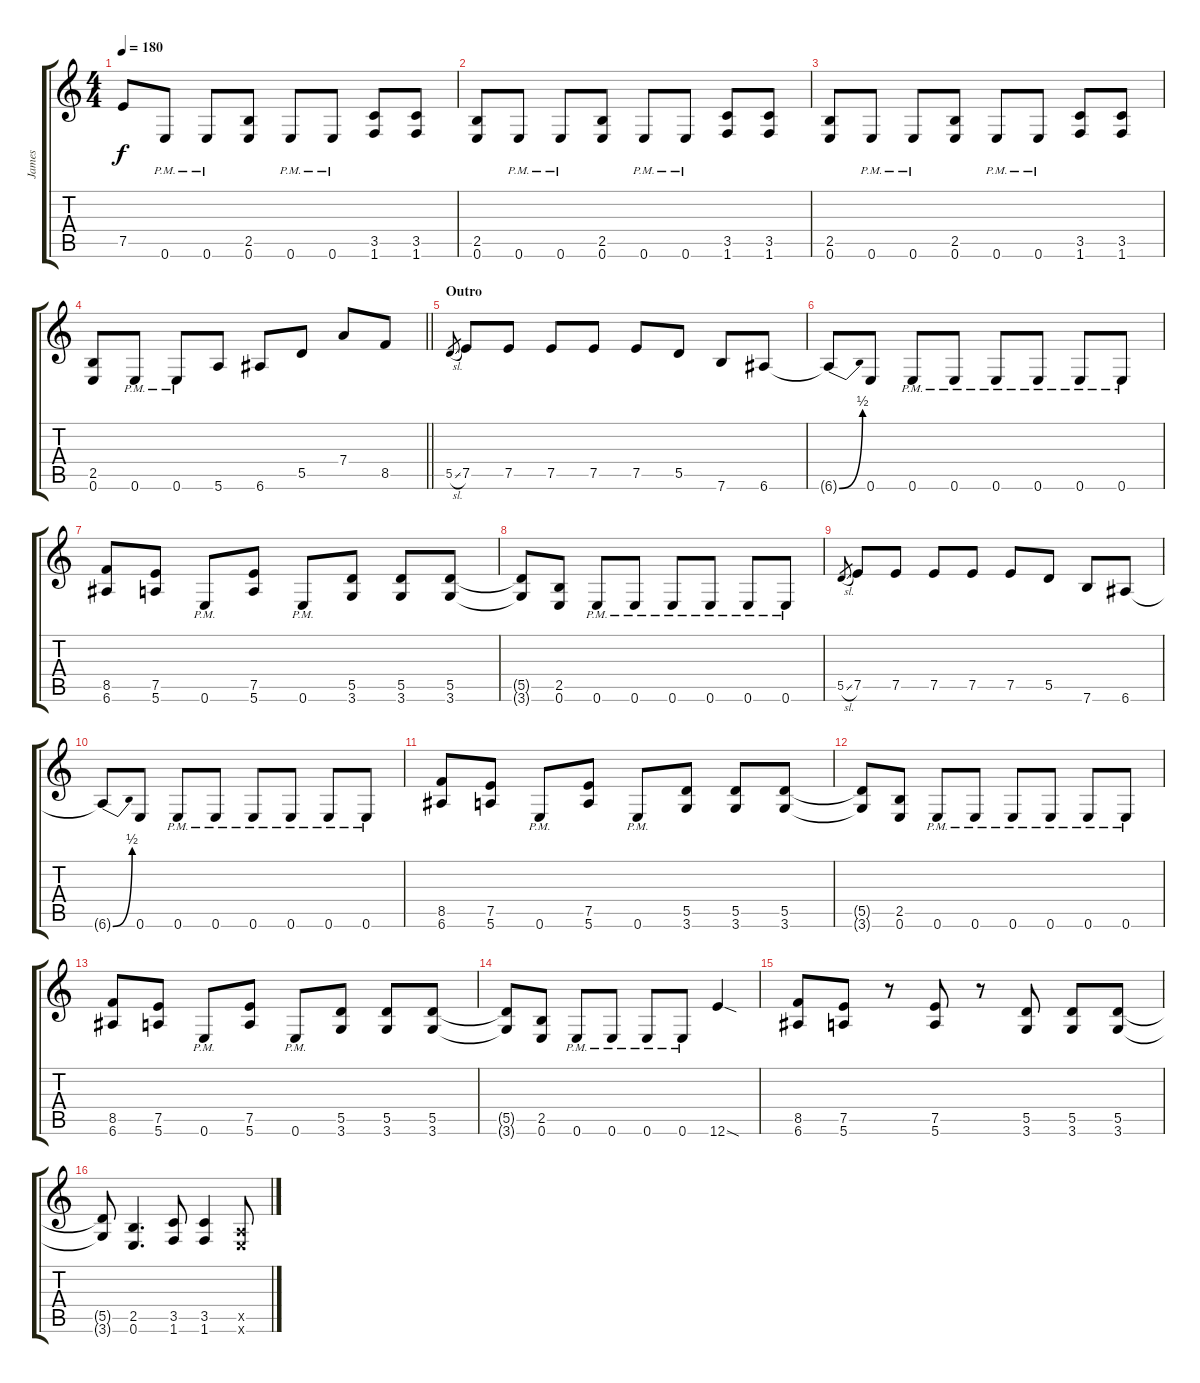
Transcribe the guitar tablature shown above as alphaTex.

\track ("James" "James") {instrument distortionguitar}
\staff {score tabs}
\tuning (E4 B3 G3 D3 A2 E2) {hide}
\ts (4 4)
\tempo 180
\clef g2
\ks c
7.5.8{dy f} 0.6{pm}.8 0.6{pm}.8 (2.5 0.6).8 0.6{pm}.8 0.6{pm}.8 (3.5 1.6).8 (3.5 1.6).8 |
(2.5 0.6).8 0.6{pm}.8 0.6{pm}.8 (2.5 0.6).8 0.6{pm}.8 0.6{pm}.8 (3.5 1.6).8 (3.5 1.6).8 |
(2.5 0.6).8 0.6{pm}.8 0.6{pm}.8 (2.5 0.6).8 0.6{pm}.8 0.6{pm}.8 (3.5 1.6).8 (3.5 1.6).8 |
\barLineRight lightlight
(2.5 0.6).8 0.6{pm}.8 0.6{pm}.8 5.6.8 6.6.8 5.5.8 7.4.8 8.5.8 |
\section ("" "Outro")
5.5{sl}.8{gr} 7.5.8 7.5.8 7.5.8 7.5.8 7.5.8 5.5.8 7.6.8 6.6.8 |
6.6{be (bend 0 0 60 2) t}.8 0.6.8 0.6{pm}.8 0.6{pm}.8 0.6{pm}.8 0.6{pm}.8 0.6{pm}.8 0.6{pm}.8 |
(8.5 6.6).8 (7.5 5.6).8 0.6{pm}.8 (7.5 5.6).8 0.6{pm}.8 (5.5 3.6).8 (5.5 3.6).8 (5.5 3.6).8 |
(5.5{t} 3.6{t}).8 (2.5 0.6).8 0.6{pm}.8 0.6{pm}.8 0.6{pm}.8 0.6{pm}.8 0.6{pm}.8 0.6{pm}.8 |
5.5{sl}.8{gr} 7.5.8 7.5.8 7.5.8 7.5.8 7.5.8 5.5.8 7.6.8 6.6.8 |
6.6{be (bend 0 0 60 2) t}.8 0.6.8 0.6{pm}.8 0.6{pm}.8 0.6{pm}.8 0.6{pm}.8 0.6{pm}.8 0.6{pm}.8 |
(8.5 6.6).8 (7.5 5.6).8 0.6{pm}.8 (7.5 5.6).8 0.6{pm}.8 (5.5 3.6).8 (5.5 3.6).8 (5.5 3.6).8 |
(5.5{t} 3.6{t}).8 (2.5 0.6).8 0.6{pm}.8 0.6{pm}.8 0.6{pm}.8 0.6{pm}.8 0.6{pm}.8 0.6{pm}.8 |
(8.5 6.6).8 (7.5 5.6).8 0.6{pm}.8 (7.5 5.6).8 0.6{pm}.8 (5.5 3.6).8 (5.5 3.6).8 (5.5 3.6).8 |
(5.5{t} 3.6{t}).8 (2.5 0.6).8 0.6{pm}.8 0.6{pm}.8 0.6{pm}.8 0.6{pm}.8 12.6{sod}.4 |
(8.5 6.6).8 (7.5 5.6).8 r.8 (7.5 5.6).8 r.8 (5.5 3.6).8 (5.5 3.6).8 (5.5 3.6).8 |
(5.5{t} 3.6{t}).8 (2.5 0.6).4{d} (3.5 1.6).8 (3.5 1.6).4 (0.5{x} 0.6{x}).8
